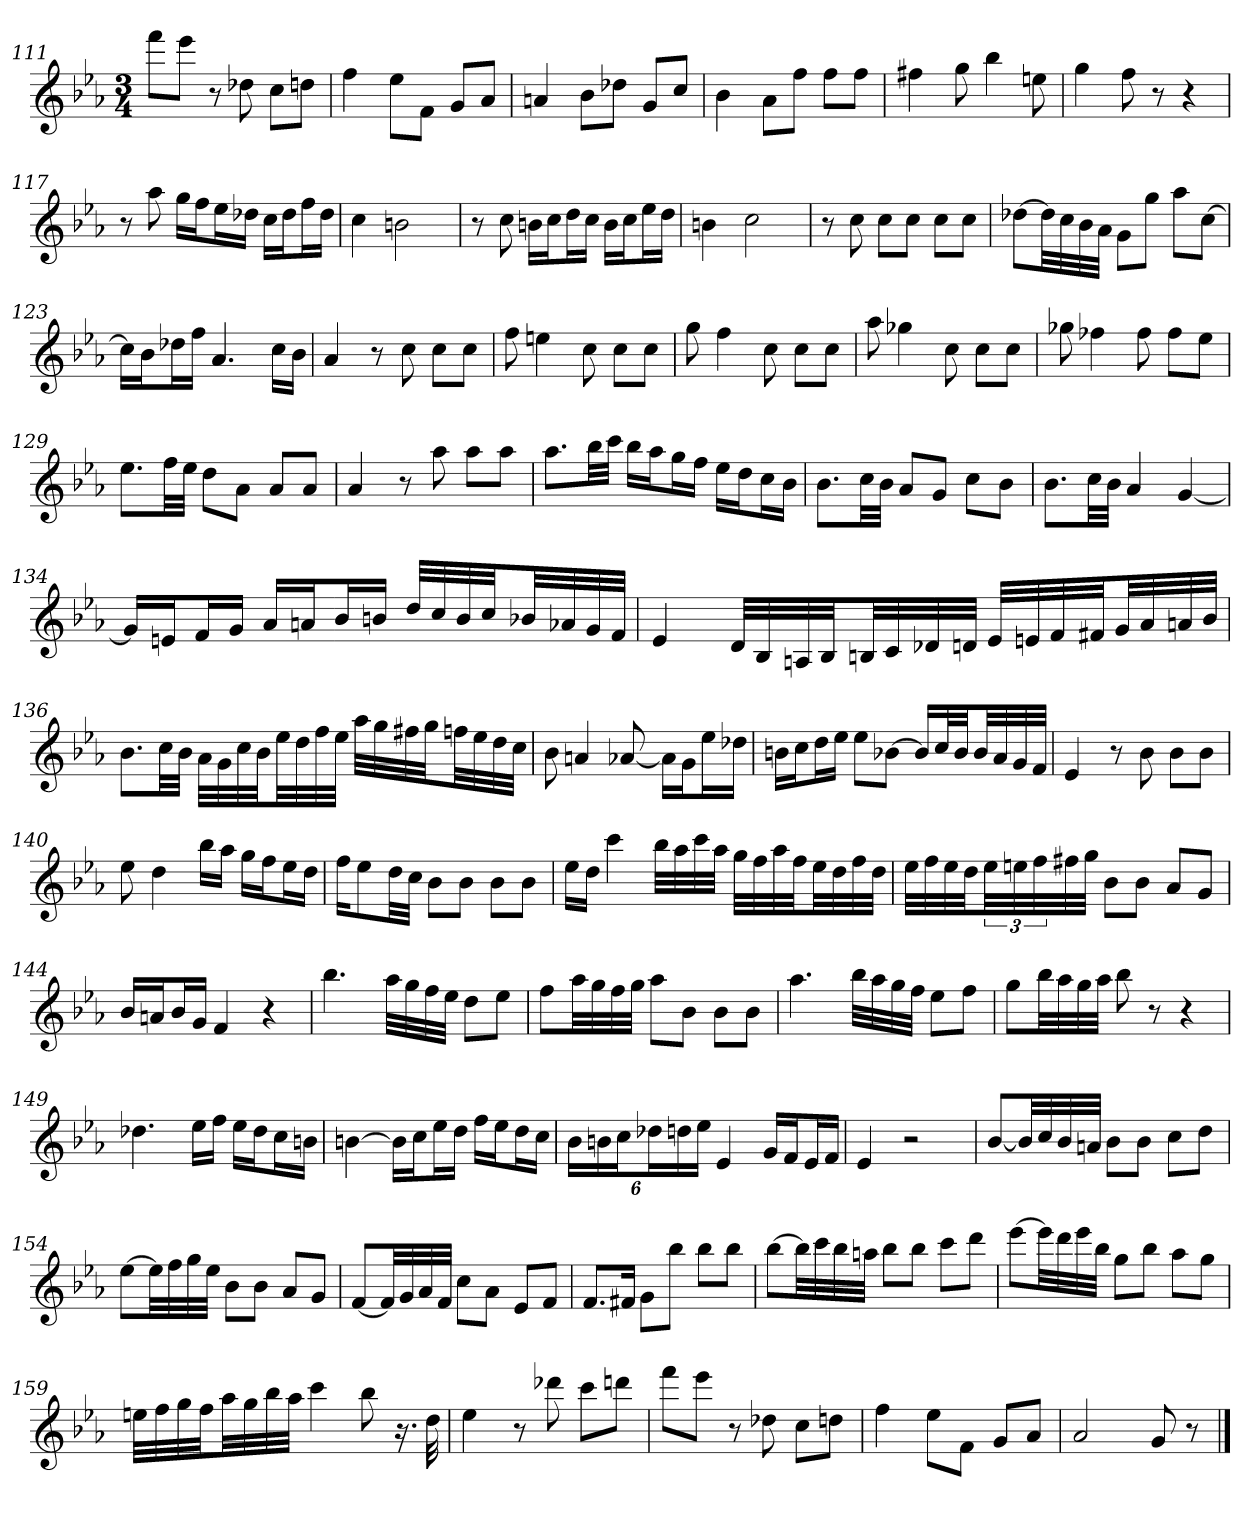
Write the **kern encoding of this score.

**kern
*part1
*staff1
*clefG2
*k[b-e-a-]
*E-:
*M3/4
=111
8fff\L
8eee-\J
8r
8dd-X
8cc\L
8ddn\J
=112
4ff
8ee-\L
8f\J
8g/L
8a-/J
=113
4an
8b-\L
8dd-X\J
8g/L
8cc/J
=114
4b-
8a-\L
8ff\J
8ff\L
8ff\J
=115
4ff#X
8gg
4bb-
8een
=116
4gg
8ff
8r
4r
=117
8r
8aa-
16gg\LL
16ff\J
16ee-\L
16dd-X\JJ
16cc\LL
16dd-\J
16ff\L
16dd-\JJ
=118
4cc
2bn
=119
8r
8cc
16bn\LL
16cc\J
16dd\L
16cc\JJ
16b\LL
16cc\J
16ee-\L
16dd\JJ
=120
4bn
2cc
=121
8r
8cc
8cc\L
8cc\J
8cc\L
8cc\J
=122
[8dd-X\L
32dd-\LL]
32cc\
32b-\
32a-\JJJ
8g\L
8gg\J
8aa-\L
[8cc\J
=123
16cc\LL]
16b-\J
16dd-X\L
16ff\JJ
4.a-
16cc\LL
16b-\JJ
=124
4a-
8r
8cc
8cc\L
8cc\J
=125
8ff
4een
8cc
8cc\L
8cc\J
=126
8gg
4ff
8cc
8cc\L
8cc\J
=127
8aa-
4gg-X
8cc
8cc\L
8cc\J
=128
8gg-X
4ff-X
8ff-
8ff-\L
8ee-\J
=129
8.ee-\L
32ff\LL
32ee-\JJJ
8dd\L
8a-\J
8a-/L
8a-/J
=130
4a-
8r
8aa-
8aa-\L
8aa-\J
=131
8.aa-\L
32bb-\LL
32ccc\JJJ
16bb-\LL
16aa-\J
16gg\L
16ff\JJ
16ee-\LL
16dd\J
16cc\L
16b-\JJ
=132
8.b-\L
32cc\LL
32b-\JJJ
8a-/L
8g/J
8cc\L
8b-\J
=133
8.b-\L
32cc\LL
32b-\JJJ
4a-
[4g
=134
16g/LL]
16en/J
16f/L
16g/JJ
16a-/LL
16an/J
16b-/L
16bn/JJ
32dd/LLL
32cc/
32b/
32cc/JJ
32b-X/LL
32a-X/
32g/
32f/JJJ
=135
4e-
32d/LLL
32B-/
32An/
32B-/JJ
32Bn/LL
32c/
32d-X/
32dn/JJJ
32e-/LLL
32en/
32f/
32f#X/JJ
32g/LL
32a-/
32an/
32b-/JJJ
=136
8.b-\L
32cc\LL
32b-\JJJ
32a-\LLL
32g\
32cc\
32b-\JJ
32ee-\LL
32dd\
32ff\
32ee-\JJJ
32aa-\LLL
32gg\
32ff#X\
32gg\JJ
32ffn\LL
32ee-\
32dd\
32cc\JJJ
=137
8b-
4an
[8a-X
16a-\LL]
16g\J
16ee-\L
16dd-X\JJ
=138
16bn\LL
16cc\J
16dd\L
16ee-\JJ
8ee-\L
[8b-X\J
16b-/LL]
32cc/L
32b-/JJ
32b-/LL
32a-/
32g/
32f/JJJ
=139
4e-
8r
8b-
8b-\L
8b-\J
=140
8ee-
4dd
16bb-\LL
16aa-\JJ
16gg\LL
16ff\J
16ee-\L
16dd\JJ
=141
16ff\KL
8ee-\
32dd\LL
32cc\JJJ
8b-\L
8b-\J
8b-\L
8b-\J
=142
16ee-\LL
16dd\JJ
4ccc
32bb-\LLL
32aa-\
32ccc\
32aa-\JJJ
32gg\LLL
32ff\
32aa-\
32ff\JJ
32ee-\LL
32dd\
32ff\
32dd\JJJ
=143
32ee-\LLL
32ff\
32ee-\
32dd\JJ
48ee-\LL
48een\
48ff\
32ff#X\
32gg\JJJ
8b-\L
8b-\J
8a-/L
8g/J
=144
16b-/LL
16an/J
16b-/L
16g/JJ
4f
4r
=145
4.bb-
32aa-\LLL
32gg\
32ff\
32ee-\JJJ
8dd\L
8ee-\J
=146
8ff\L
32aa-\LL
32gg\
32ff\
32gg\JJJ
8aa-\L
8b-\J
8b-\L
8b-\J
=147
4.aa-
32bb-\LLL
32aa-\
32gg\
32ff\JJJ
8ee-\L
8ff\J
=148
8gg\L
32bb-\LL
32aa-\
32gg\
32aa-\JJJ
8bb-
8r
4r
=149
4.dd-X
16ee-\LL
16ff\JJ
16ee-\LL
16dd-\J
16cc\L
16bn\JJ
=150
[4bn
16b\LL]
16cc\J
16ee-\L
16dd\JJ
16ff\LL
16ee-\J
16dd\L
16cc\JJ
=151
24b-\LL
24bn\
24cc\J
24dd-X\L
24ddn\
24ee-\JJ
4e-
16g/LL
16f/J
16e-/L
16f/JJ
=152
4e-
2r
=153
[8b-/L
32b-/LL]
32cc/
32b-/
32an/JJJ
8b-\L
8b-\J
8cc\L
8dd\J
=154
[8ee-\L
32ee-\LL]
32ff\
32gg\
32ee-\JJJ
8b-\L
8b-\J
8a-/L
8g/J
=155
[8f/L
32f/LL]
32g/
32a-/
32f/JJJ
8cc\L
8a-\J
8e-/L
8f/J
=156
8.f/L
16f#X/Jk
8g\L
8bb-\J
8bb-\L
8bb-\J
=157
[8bb-\L
32bb-\LL]
32ccc\
32bb-\
32aan\JJJ
8bb-\L
8bb-\J
8ccc\L
8ddd\J
=158
[8eee-\L
32eee-\LL]
32ddd\
32eee-\
32bb-\JJJ
8gg\L
8bb-\J
8aa-\L
8gg\J
=159
32een\LLL
32ff\
32gg\
32ff\JJ
32aa-\LL
32gg\
32bb-\
32aa-\JJJ
4ccc
8bb-
16.r
32dd
=160
4ee-
8r
8ddd-X
8ccc\L
8dddn\J
=161
8fff\L
8eee-\J
8r
8dd-X
8cc\L
8ddn\J
=162
4ff
8ee-\L
8f\J
8g/L
8a-/J
=163
2a-
8g
8r
==
*-
